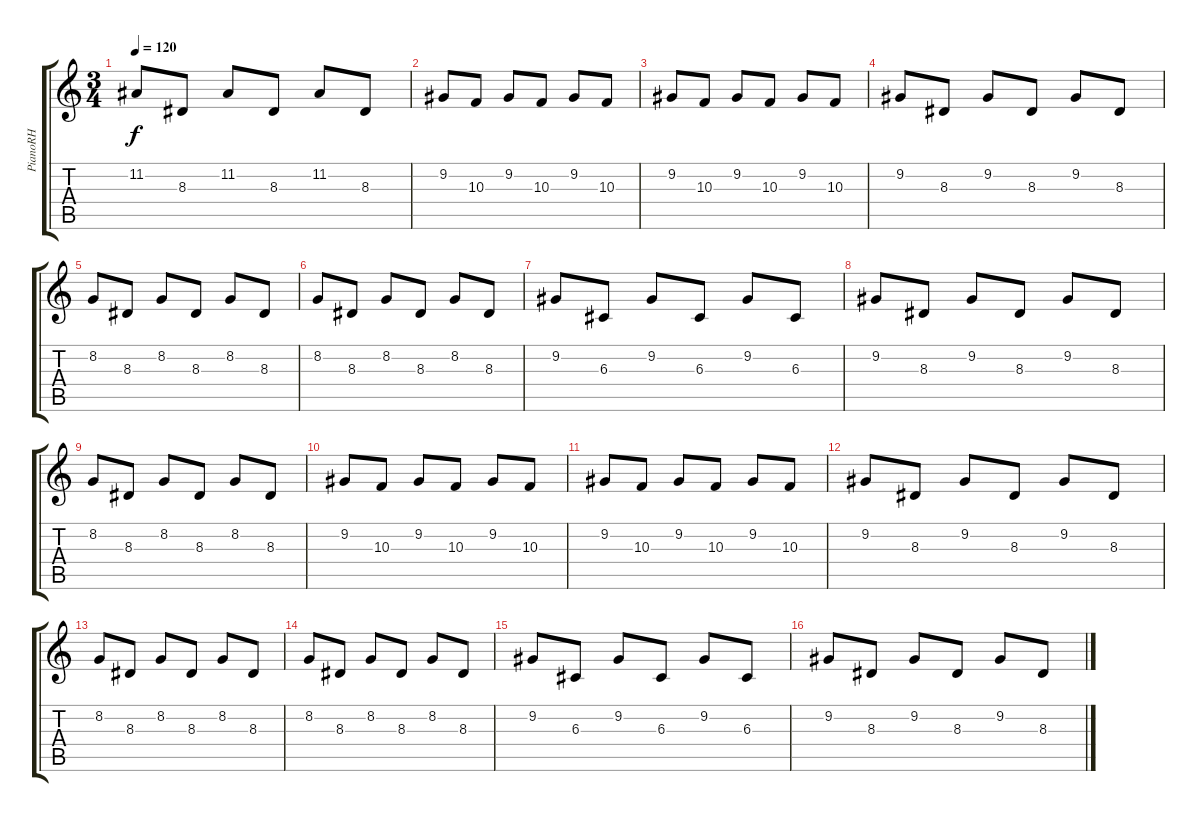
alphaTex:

\track ("PianoRH" "PianoRH") {instrument electricgrandpiano}
\staff {score tabs}
\tuning (E4 B3 G3 D3 A2 E2) {hide}
\ts (3 4)
\tempo 120
\clef g2
\ks c
11.2.8{dy f} 8.3.8 11.2.8 8.3.8 11.2.8 8.3.8 |
9.2.8 10.3.8 9.2.8 10.3.8 9.2.8 10.3.8 |
9.2.8 10.3.8 9.2.8 10.3.8 9.2.8 10.3.8 |
9.2.8 8.3.8 9.2.8 8.3.8 9.2.8 8.3.8 |
8.2.8 8.3.8 8.2.8 8.3.8 8.2.8 8.3.8 |
8.2.8 8.3.8 8.2.8 8.3.8 8.2.8 8.3.8 |
9.2.8 6.3.8 9.2.8 6.3.8 9.2.8 6.3.8 |
9.2.8 8.3.8 9.2.8 8.3.8 9.2.8 8.3.8 |
8.2.8 8.3.8 8.2.8 8.3.8 8.2.8 8.3.8 |
9.2.8 10.3.8 9.2.8 10.3.8 9.2.8 10.3.8 |
9.2.8 10.3.8 9.2.8 10.3.8 9.2.8 10.3.8 |
9.2.8 8.3.8 9.2.8 8.3.8 9.2.8 8.3.8 |
8.2.8 8.3.8 8.2.8 8.3.8 8.2.8 8.3.8 |
8.2.8 8.3.8 8.2.8 8.3.8 8.2.8 8.3.8 |
9.2.8 6.3.8 9.2.8 6.3.8 9.2.8 6.3.8 |
9.2.8 8.3.8 9.2.8 8.3.8 9.2.8 8.3.8
